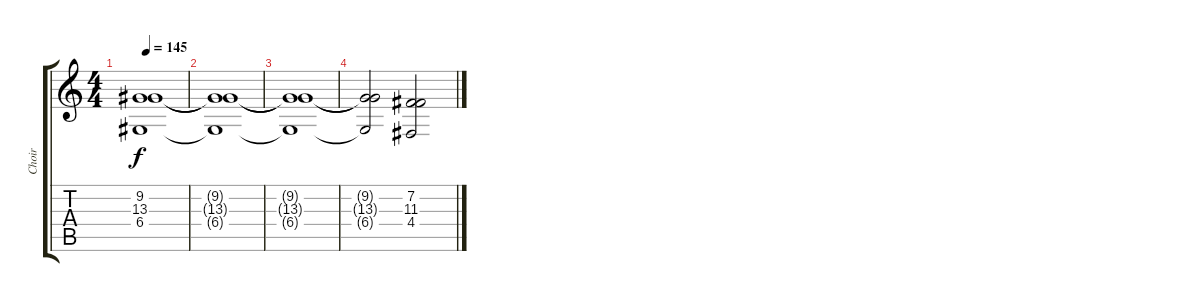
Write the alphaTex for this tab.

\track ("Choir" "Choir") {instrument choiraahs}
\staff {score tabs}
\tuning (E4 B3 G3 D3 A2 E2) {hide}
\ts (4 4)
\tempo 145
\clef g2
\ks c
(9.2 13.3 6.4).1{dy f} |
(9.2{t} 13.3{t} 6.4{t}).1 |
(9.2{t} 13.3{t} 6.4{t}).1 |
(9.2{t} 13.3{t} 6.4{t}).2 (7.2 11.3 4.4).2
